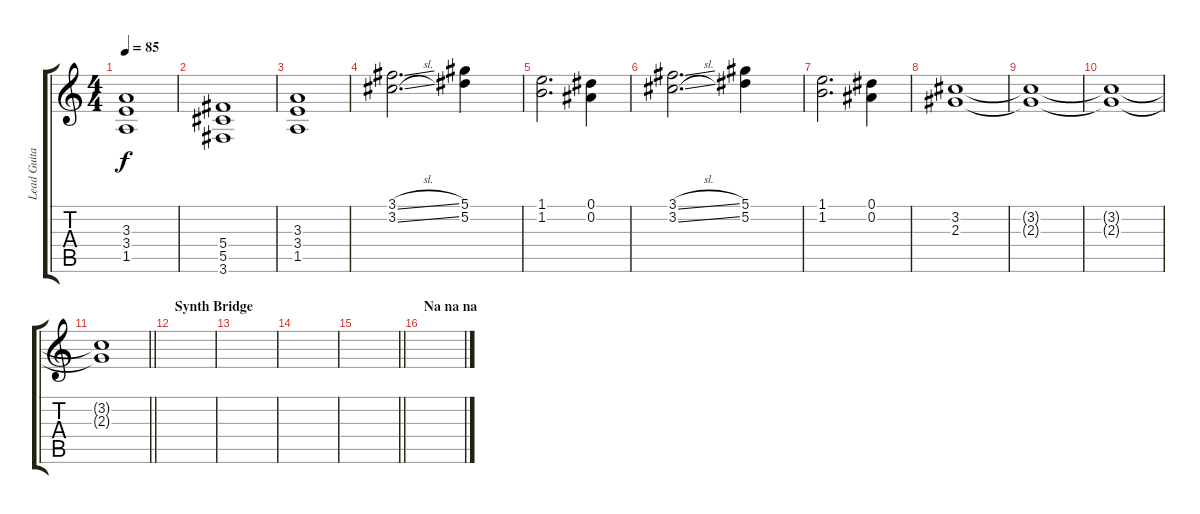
\track ("Lead Guitar (Brain May)" "Lead Guita") {instrument overdrivenguitar}
\staff {score tabs}
\tuning (Eb4 Bb3 Gb3 Db3 Ab2 Eb2) {hide}
\ts (4 4)
\tempo 85
\clef g2
\ks c
(3.3 3.4 1.5).1{dy f} |
(5.4 5.5 3.6).1 |
(3.3 3.4 1.5).1 |
(3.1{sl} 3.2{sl}).2{d} (5.1 5.2).4 |
(1.1 1.2).2{d} (0.1 0.2).4 |
(3.1{sl} 3.2{sl}).2{d} (5.1 5.2).4 |
(1.1 1.2).2{d} (0.1 0.2).4 |
(3.2 2.3).1 |
(3.2{t} 2.3{t}).1 |
(3.2{t} 2.3{t}).1 |
\barLineRight lightlight
(3.2{t} 2.3{t}).1 |
\section ("" "Synth Bridge")
|
|
|
\barLineRight lightlight
|
\section ("" "Na na na")
